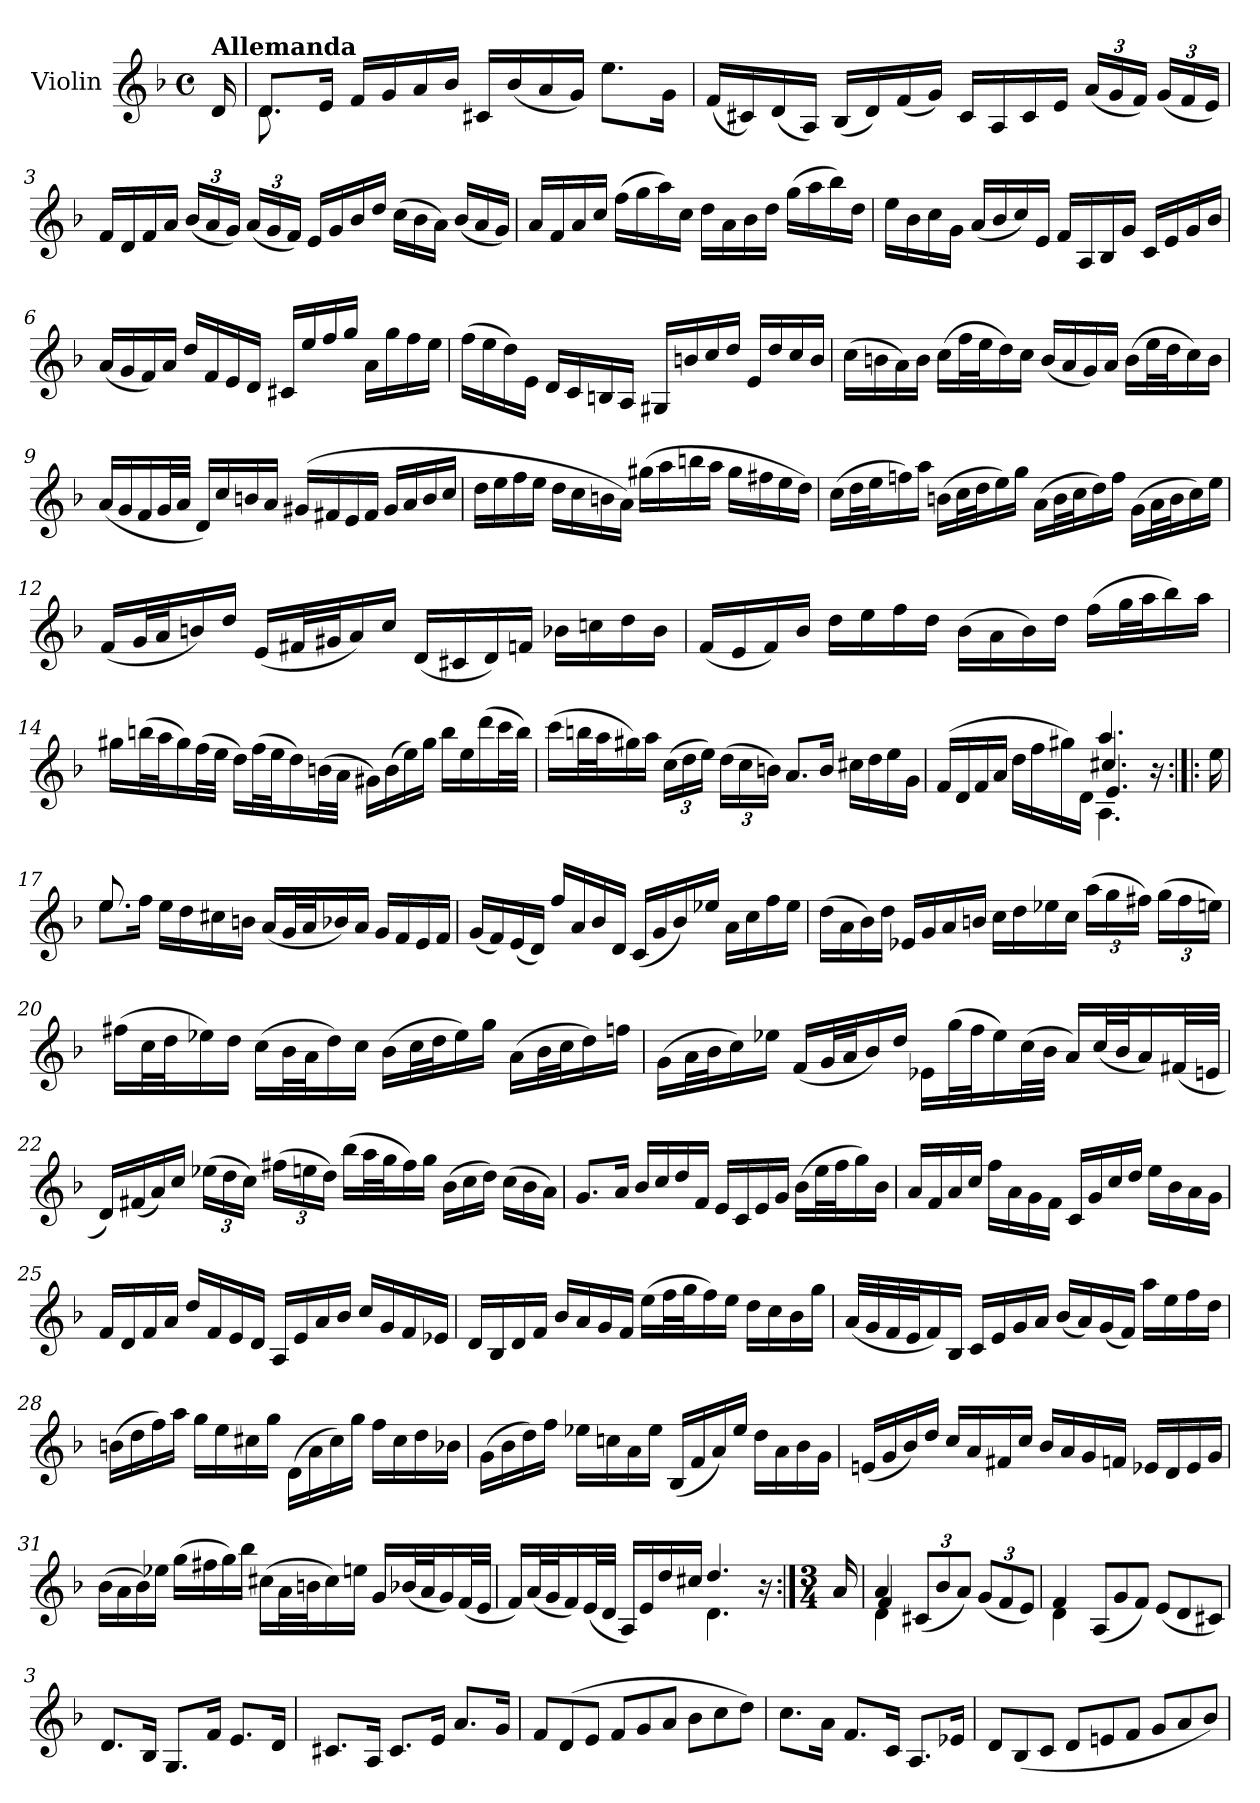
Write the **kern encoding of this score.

**kern
*part1
*staff1
*I"Violin
*I'Vln.
*clefG2
*k[b-]
*M4/4
*met(c)
=
!LO:TX:a:B:t=Allemanda
16d/
=1
*^
8.d/L	8.d\
16e/Jk	16ryy
16f/LL	4ryy
16g/	.
16a/	.
16b-/JJ	.
16c#X/LL	2ryy
(<16b-/	.
16a/	.
16g/JJ)	.
8.ee\L	.
16g\Jk	.
*v	*v
=2
(<16f/LL
16c#X/)
(<16d/
16A/JJ)
(<16B-/LL
16d/)
(<16f/
16g/JJ)
16c#/LL
16A/
16c#/
16e/JJ
*Xbrackettup
(<24a/LL
24g/
24f/JJ)
(<24g/LL
24f/
24e/JJ)
=3
16f/LL
16d/
16f/
16a/JJ
(<24b-/LL
24a/
24g/JJ)
(<24a/LL
24g/
24f/JJ)
16e/LL
16g/
16b-/
16dd/JJ
*Xtuplet
(>24cc\LL
24b-\
24a\JJ)
(<24b-/LL
24a/
24g/JJ)
!!LO:LB:g=z
=4
16a/LL
16f/
16a/
16cc/JJ
(>16ff\LL
16gg\
16aa\)
16cc\JJ
16dd\LL
16a\
16b-\
16dd\JJ
(>16gg\LL
16aa\
16bb-\)
16dd\JJ
=5
16ee\LL
16b-\
16cc\
16g\JJ
(<16a/LL
16b-/
16cc/)
16e/JJ
16f/LL
16A/
16B-/
16g/JJ
16c/LL
16e/
16g/
16b-/JJ
=6
(<16a/LL
16g/
16f/)
16a/JJ
16dd/LL
16f/
16e/
16d/JJ
16c#X/LL
16ee/
16ff/
16gg/JJ
16a\LL
16gg\
16ff\
16ee\JJ
!!LO:LB:g=z
=7
(>16ff\LL
16ee\
16dd\)
16e\JJ
16d/LL
16c/
16Bn/
16A/JJ
16G#X/LL
16bn/
16cc/
16dd/JJ
16e/LL
16dd/
16cc/
16b/JJ
=8
(>16cc\LL
16bn\
16a\)
16b\JJ
(>16cc\LL
32ff\L
32ee\J
16dd\)
16cc\JJ
(<16b/LL
16a/
16g/)
16a/JJ
(>16b\LL
32ee\L
32dd\J
16cc\)
16b\JJ
=9
(<16a/LL
16g/
16f/
32g/L
32a/JJJ
16d/LL)
16cc/
16bn/
16a/JJ
(<16g#X/LL
16f#X/
16e/
16f#/JJ
16g#/LL
16a/
16b/
16cc/JJ
!!LO:LB:g=z
=10
16dd\LL
16ee\
16ff\
16ee\JJ
16dd\LL
16cc\
16bn\
16a\JJ)
(>16gg#X\LL
16aa\
16bbn\
16aa\JJ
16gg#\LL
16ff#X\
16ee\
16dd\JJ)
=11
(>16cc\LL
32dd\L
32ee\J
16ffn\)
16aa\JJ
(>16bn\LL
32cc\L
32dd\J
16ee\)
16gg\JJ
(>16a\LL
32b\L
32cc\J
16dd\)
16ff\JJ
(>16g\LL
32a\L
32b\J
16cc\)
16ee\JJ
=12
(<16f/LL
32g/L
32a/J
16bn/)
16dd/JJ
(<16e/LL
32f#X/L
32g#X/J
16a/)
16cc/JJ
(<16d/LL
16c#X/
16d/)
16fn/JJ
16b-X\LL
16ccn\
16dd\
16b-\JJ
!!LO:LB:g=z
=13
(<16f/LL
16e/
16f/)
16b-/JJ
16dd\LL
16ee\
16ff\
16dd\JJ
(>16b-\LL
16a\
16b-\)
16dd\JJ
(>16ff\LL
32gg\L
32aa\J
16bb-\)
16aa\JJ
=14
16gg#X\LL
(>32bbn\L
32aa\J
16gg#\)
(>32ff\L
32ee\JJJ
16dd\LL)
(>32ff\L
32ee\J
16dd\)
(>32bn\L
32a\JJJ
16g#X\LL)
(>16b\
16ee\)
16gg#\JJ
16bb\LL
16ee\
(>16ddd\
32ccc\L
32bb\JJJ)
=15
(>16ccc\LL
32bbn\L
32aa\J
16gg#X\)
16aa\JJ
*tuplet
(>24cc\LL
24dd\
24ee\JJ)
(>24dd\LL
24cc\
24bn\JJ)
8.a/L
16b/Jk
16cc#X\LL
16dd\
16ee\
16g\JJ
!!LO:LB:g=z
=16
*^
*	*^
*	*	*^
(>16f/LL	2rddyy	2ryy	2ryy
16d/	.	.	.
16f/	.	.	.
16a/JJ	.	.	.
16dd\LL	.	.	.
16ff\	.	.	.
16gg#X\)	.	.	.
16d\JJ	.	.	.
4.aa/	4.cc#X/	4.e/	4.A\
16r	16ryy	16ryy	16ryy
*v	*v	*v	*v
=16X1:|!|:
16ee\
=17
*^
8.ee\L	8.ee/
16ff\Jk	16ryy
16ee\LL	4ryy
16dd\	.
16cc#X\	.
16bn\JJ	.
(<16a/LL	2ryy
32g/L	.
32a/J	.
16b-X/)	.
16a/JJ	.
16g/LL	.
16f/	.
16e/	.
16f/JJ	.
*v	*v
=18
(<16g/LL
16f/)
(<16e/
16d/JJ)
16ff/LL
16a/
16b-/
16d/JJ
(<16c/LL
16g/
16b-/)
16ee-X/JJ
16a\LL
16cc\
16ff\
16ee-\JJ
!!LO:LB:g=z
=19
(>16dd\LL
16a\
16b-\)
16dd\JJ
16e-X/LL
16g/
16a/
16bn/JJ
16cc\LL
16dd\
16ee-X\
16cc\JJ
(>24aa\LL
24gg\
24ff#X\JJ)
(>24gg\LL
24ff#\
24een\JJ)
=20
(>16ff#X\LL
32cc\L
32dd\J
16ee-X\)
16dd\JJ
(>16cc\LL
32b-\L
32a\J
16dd\)
16cc\JJ
(>16b-\LL
32cc\L
32dd\J
16ee-\)
16gg\JJ
(>16a\LL
32b-\L
32cc\J
16dd\)
16ffn\JJ
!!LO:LB:g=z
=21
(>16g\LL
32a\L
32b-\J
16cc\)
16ee-X\JJ
(<16f/LL
32g/L
32a/J
16b-/)
16dd/JJ
16e-X\LL
(>32gg\L
32ff\J
16ee-\)
(>32cc\L
32b-\JJJ
16a/LL)
(<32cc/L
32b-/J
16a/)
(<32f#X/L
32en/JJJ
=22
16d/LL)
(<16f#X/
16a/)
16cc/JJ
(>24ee-X\LL
24dd\
24cc\JJ)
(>24ff#X\LL
24een\
24dd\JJ)
(>16bb-\LL
32aa\L
32gg\J
16ff#\)
16gg\JJ
*Xtuplet
(>24b-\LL
24cc\
24dd\JJ)
(>24cc\LL
24b-\
24a\JJ)
=23
8.g/L
16a/Jk
16b-/LL
16cc/
16dd/
16f/JJ
16e/LL
16c/
16e/
16g/JJ
(>16b-\LL
32ee\L
32ff\J
16gg\)
16b-\JJ
!!LO:LB:g=z
=24
16a/LL
16f/
16a/
16cc/JJ
16ff\LL
16a\
16g\
16f\JJ
16c/LL
16g/
16cc/
16dd/JJ
16ee\LL
16b-\
16a\
16g\JJ
=25
16f/LL
16d/
16f/
16a/JJ
16dd/LL
16f/
16e/
16d/JJ
16A/LL
16e/
16a/
16b-/JJ
16cc/LL
16g/
16f/
16e-X/JJ
=26
16d/LL
16B-/
16d/
16f/JJ
16b-/LL
16a/
16g/
16f/JJ
(>16ee\LL
32ff\L
32gg\J
16ff\)
16ee\JJ
16dd\LL
16cc\
16b-\
16gg\JJ
!!LO:LB:g=z
=27
(<32a/LLL
32g/
32f/
32e/J
16f/)
16B-/JJ
16c/LL
16e/
16g/
16a/JJ
(<16b-/LL
16a/)
(<16g/
16f/JJ)
16aa\LL
16ee\
16ff\
16dd\JJ
=28
(>16bn\LL
16dd\
16ff\)
16aa\JJ
16gg\LL
16ee\
16cc#X\
16gg\JJ
(>16d\LL
16a\
16cc#\)
16gg\JJ
16ff\LL
16cc#\
16dd\
16b-X\JJ
=29
(>16g\LL
16b-\
16dd\)
16ff\JJ
16ee-X\LL
16ccn\
16a\
16ee-\JJ
(<16B-/LL
16f/
16a/)
16ee-/JJ
16dd\LL
16a\
16b-\
16g\JJ
!!LO:LB:g=z
=30
(<16en/LL
16g/
16b-/)
16dd/JJ
16cc/LL
16a/
16f#X/
16cc/JJ
16b-/LL
16a/
16g/
16fn/JJ
16e-X/LL
16d/
16e-/
16g/JJ
=31
(>16b-\LL
16a\
16b-\)
16ee-X\JJ
(>16gg\LL
16ff#X\
16gg\)
16bb-\JJ
(>16cc#X\LL
32a\L
32bn\J
16cc#\)
16een\JJ
16g/LL
(<32b-X/L
32a/J
16g/)
(<32f/L
32e/JJJ
=32
*^
16f/LL)	2ryy
(<32a/L	.
32g/J	.
16f/)	.
(<32e/L	.
32d/JJJ	.
16A/LL)	.
16e/	.
16dd/	.
16cc#X/JJ	.
4.dd/	4.d\
16r	16ryy
*v	*v
!!LO:PB:g=z
=:|!
*M3/4
*^
!LO:TX:a:B:t=Corrente	!
*v	*v
16a/
=1
*^
*	*^
4a/	4d\	4f/
*tuplet	*	*
(<12c#X/L	4ryy	4ryy
12b-/	.	.
12a/J)	.	.
(<12g/L	4ryy	4ryy
12f/	.	.
12e/J)	.	.
*	*v	*v
=2	=2
4f/	4d\
*Xtuplet	*
(<12A/L	4ryy
12g/	.
12f/J)	.
(<12e/L	4ryy
12d/	.
12c#X/J)	.
*v	*v
=3
8.d/L
16B-/Jk
8.G/L
16f/Jk
8.e/L
16d/Jk
=4
8.c#X/L
16A/Jk
8.c#/L
16e/Jk
8.a/L
16g/Jk
=5
12f/L
(>12d/
12e/J
12f/L
12g/
12a/J
12b-\L
12cc\
12dd\J)
!!LO:LB:g=z
=6
8.cc\L
16a\Jk
8.f/L
16c/Jk
8.A/L
16e-X/Jk
=7
12d/L
(<12B-/
12c/J
12d/L
12en/
12f/J
12g/L
12a/
12b-/J)
=
*-
